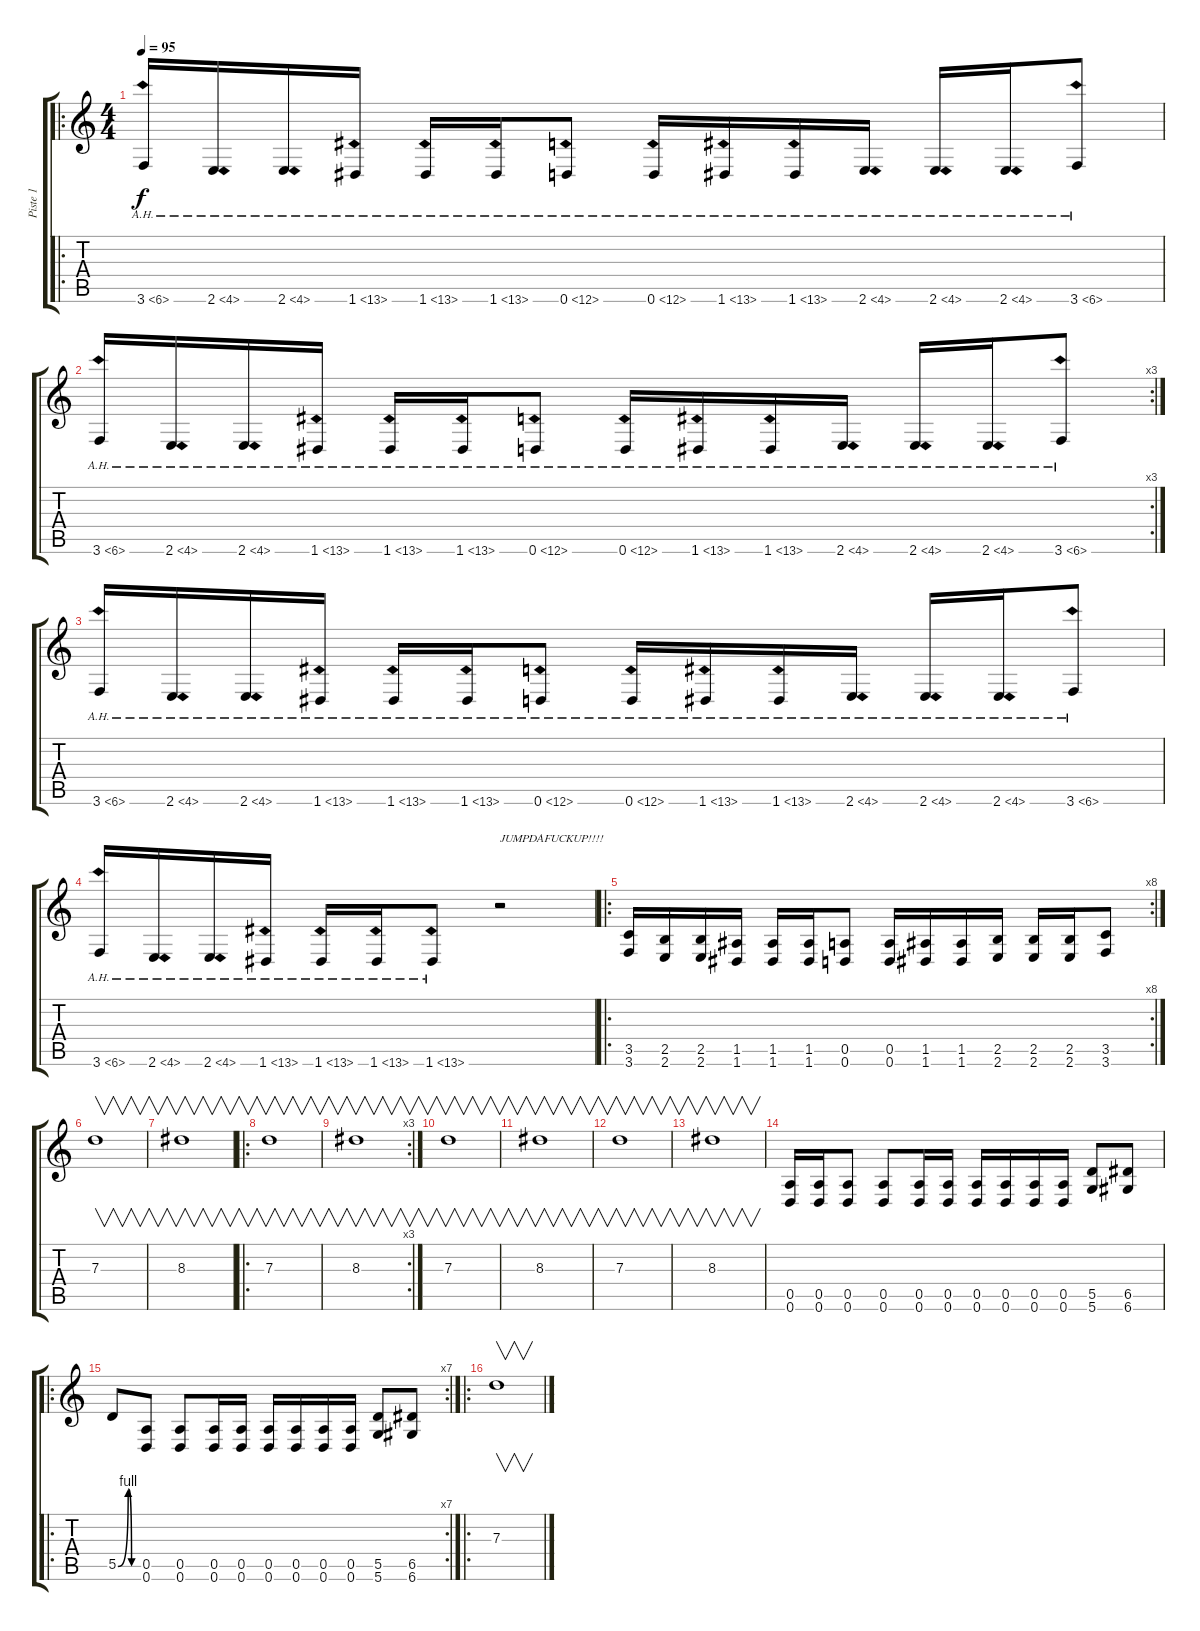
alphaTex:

\track ("Piste 1" "Piste 1") {instrument overdrivenguitar}
\staff {score tabs}
\tuning (E4 B3 G3 D3 A2 D2) {hide}
\ro
\ts (4 4)
\tempo 95
\clef g2
\ks c
3.6{ah 3}.16{dy f instrument overdrivenguitar} 2.6{ah 2}.16 2.6{ah 2}.16 1.6{ah 12}.16 1.6{ah 12}.16 1.6{ah 12}.16 0.6{ah 12}.8 0.6{ah 12}.16 1.6{ah 12}.16 1.6{ah 12}.16 2.6{ah 2}.16 2.6{ah 2}.16 2.6{ah 2}.16 3.6{ah 3}.8 |
\rc 3
3.6{ah 3}.16 2.6{ah 2}.16 2.6{ah 2}.16 1.6{ah 12}.16 1.6{ah 12}.16 1.6{ah 12}.16 0.6{ah 12}.8 0.6{ah 12}.16 1.6{ah 12}.16 1.6{ah 12}.16 2.6{ah 2}.16 2.6{ah 2}.16 2.6{ah 2}.16 3.6{ah 3}.8 |
3.6{ah 3}.16 2.6{ah 2}.16 2.6{ah 2}.16 1.6{ah 12}.16 1.6{ah 12}.16 1.6{ah 12}.16 0.6{ah 12}.8 0.6{ah 12}.16 1.6{ah 12}.16 1.6{ah 12}.16 2.6{ah 2}.16 2.6{ah 2}.16 2.6{ah 2}.16 3.6{ah 3}.8 |
3.6{ah 3}.16 2.6{ah 2}.16 2.6{ah 2}.16 1.6{ah 12}.16 1.6{ah 12}.16 1.6{ah 12}.16 1.6{ah 12}.8 r.2{txt "JUMPDAFUCKUP!!!!"} |
\ro
\rc 8
(3.5 3.6).16 (2.5 2.6).16 (2.5 2.6).16 (1.5 1.6).16 (1.5 1.6).16 (1.5 1.6).16 (0.5 0.6).8 (0.5 0.6).16 (1.5 1.6).16 (1.5 1.6).16 (2.5 2.6).16 (2.5 2.6).16 (2.5 2.6).16 (3.5 3.6).8 |
7.3.1{v} |
8.3.1{v} |
\ro
7.3.1{v} |
\rc 3
8.3.1{v} |
7.3.1{v} |
8.3.1{v} |
7.3.1{v} |
8.3.1{v} |
(0.5 0.6).16 (0.5 0.6).16 (0.5 0.6).8 (0.5 0.6).8 (0.5 0.6).16 (0.5 0.6).16 (0.5 0.6).16 (0.5 0.6).16 (0.5 0.6).16 (0.5 0.6).16 (5.5 5.6).8 (6.5 6.6).8 |
\ro
\rc 7
5.5{be (custom 0 0 30 4 40 0 45 0 60 0)}.8 (0.5 0.6).8 (0.5 0.6).8 (0.5 0.6).16 (0.5 0.6).16 (0.5 0.6).16 (0.5 0.6).16 (0.5 0.6).16 (0.5 0.6).16 (5.5 5.6).8 (6.5 6.6).8 |
\ro
7.3.1{v}
